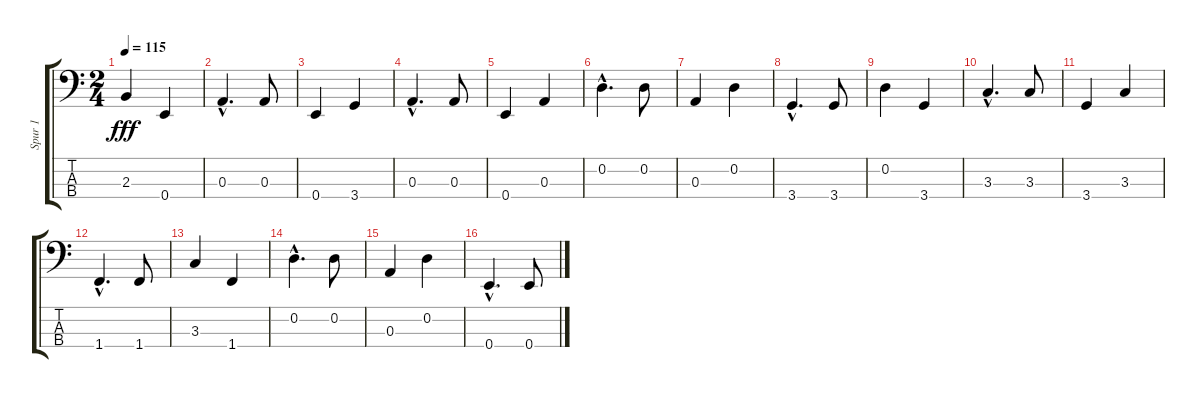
\track ("Spur 1" "Spur 1") {instrument electricbasspick}
\staff {score tabs}
\tuning (G2 D2 A1 E1) {hide}
\ts (2 4)
\tempo 115
\clef f4
\ks c
2.3.4{dy fff} 0.4.4 |
0.3{hac}.4{d} 0.3.8 |
0.4.4 3.4.4 |
0.3{hac}.4{d} 0.3.8 |
0.4.4 0.3.4 |
0.2{hac}.4{d} 0.2.8 |
0.3.4 0.2.4 |
3.4{hac}.4{d} 3.4.8 |
0.2.4 3.4.4 |
3.3{hac}.4{d} 3.3.8 |
3.4.4 3.3.4 |
1.4{hac}.4{d} 1.4.8 |
3.3.4 1.4.4 |
0.2{hac}.4{d} 0.2.8 |
0.3.4 0.2.4 |
0.4{hac}.4{d} 0.4.8
